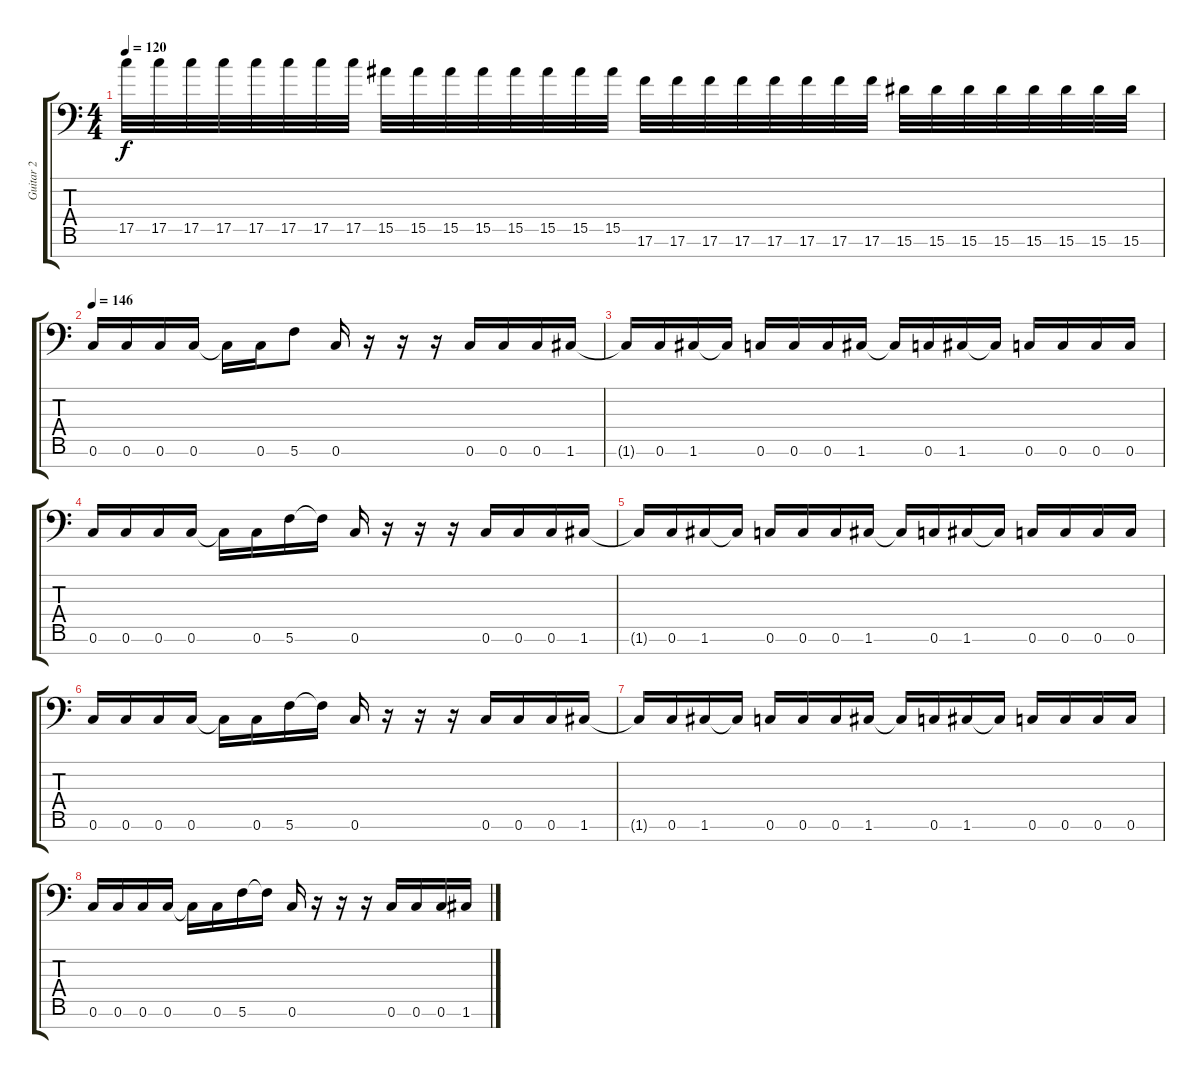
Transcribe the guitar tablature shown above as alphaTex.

\track ("Guitar 2" "Guitar 2") {instrument distortionguitar}
\staff {score tabs}
\tuning (D4 A3 F3 C3 G2 C2 A1) {hide}
\ts (4 4)
\tempo 120
\clef f4
\ks c
17.5.32{dy f} 17.5.32 17.5.32 17.5.32 17.5.32 17.5.32 17.5.32 17.5.32 15.5.32 15.5.32 15.5.32 15.5.32 15.5.32 15.5.32 15.5.32 15.5.32 17.6.32 17.6.32 17.6.32 17.6.32 17.6.32 17.6.32 17.6.32 17.6.32 15.6.32 15.6.32 15.6.32 15.6.32 15.6.32 15.6.32 15.6.32 15.6.32 |
\tempo 146
0.6.16 0.6.16 0.6.16 0.6.16 0.6{t}.16 0.6.16 5.6.8 0.6.16 r.16 r.16 r.16 0.6.16 0.6.16 0.6.16 1.6.16 |
1.6{t}.16 0.6.16 1.6.16 1.6{t}.16 0.6.16 0.6.16 0.6.16 1.6.16 1.6{t}.16 0.6.16 1.6.16 1.6{t}.16 0.6.16 0.6.16 0.6.16 0.6.16 |
0.6.16 0.6.16 0.6.16 0.6.16 0.6{t}.16 0.6.16 5.6.16 5.6{t}.16 0.6.16 r.16 r.16 r.16 0.6.16 0.6.16 0.6.16 1.6.16 |
1.6{t}.16 0.6.16 1.6.16 1.6{t}.16 0.6.16 0.6.16 0.6.16 1.6.16 1.6{t}.16 0.6.16 1.6.16 1.6{t}.16 0.6.16 0.6.16 0.6.16 0.6.16 |
0.6.16 0.6.16 0.6.16 0.6.16 0.6{t}.16 0.6.16 5.6.16 5.6{t}.16 0.6.16 r.16 r.16 r.16 0.6.16 0.6.16 0.6.16 1.6.16 |
1.6{t}.16 0.6.16 1.6.16 1.6{t}.16 0.6.16 0.6.16 0.6.16 1.6.16 1.6{t}.16 0.6.16 1.6.16 1.6{t}.16 0.6.16 0.6.16 0.6.16 0.6.16 |
0.6.16 0.6.16 0.6.16 0.6.16 0.6{t}.16 0.6.16 5.6.16 5.6{t}.16 0.6.16 r.16 r.16 r.16 0.6.16 0.6.16 0.6.16 1.6.16
